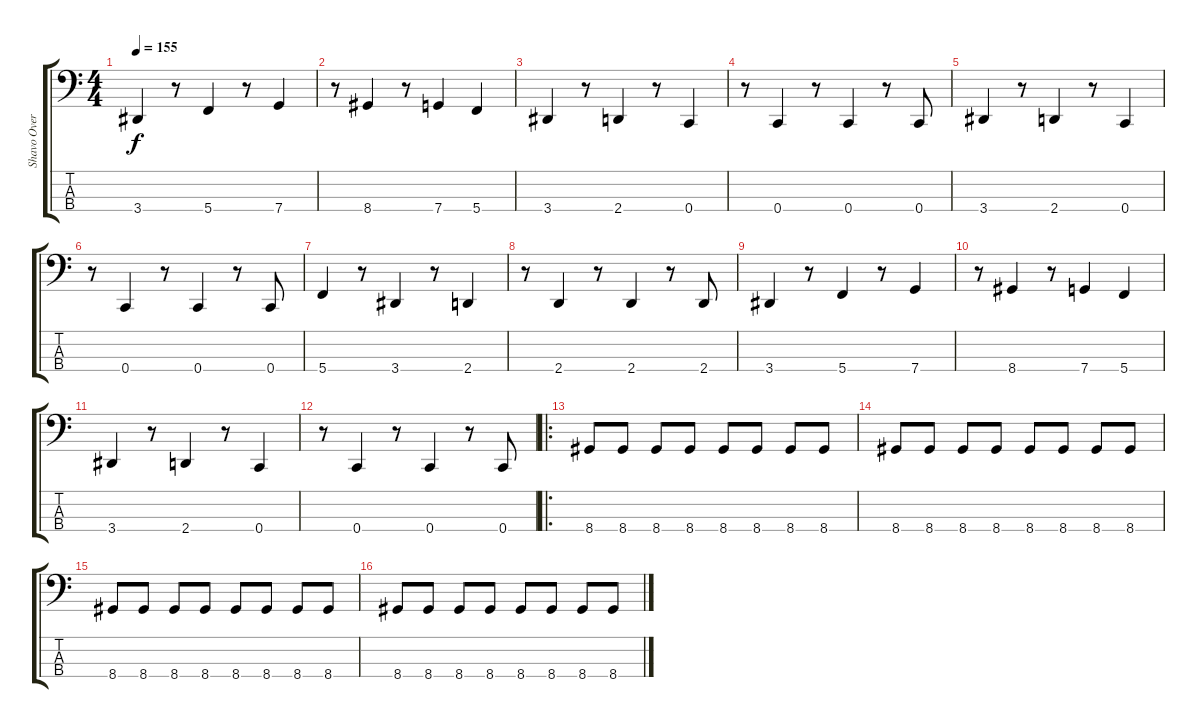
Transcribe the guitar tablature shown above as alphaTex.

\track ("Shavo Overdub" "Shavo Over") {instrument electricbassfinger}
\staff {score tabs}
\tuning (F2 C2 G1 C1) {hide}
\ts (4 4)
\tempo 155
\clef f4
\ks c
3.4.4{dy f} r.8 5.4.4 r.8 7.4.4 |
r.8 8.4.4 r.8 7.4.4 5.4.4 |
3.4.4 r.8 2.4.4 r.8 0.4.4 |
r.8 0.4.4 r.8 0.4.4 r.8 0.4.8 |
3.4.4 r.8 2.4.4 r.8 0.4.4 |
r.8 0.4.4 r.8 0.4.4 r.8 0.4.8 |
5.4.4 r.8 3.4.4 r.8 2.4.4 |
r.8 2.4.4 r.8 2.4.4 r.8 2.4.8 |
3.4.4 r.8 5.4.4 r.8 7.4.4 |
r.8 8.4.4 r.8 7.4.4 5.4.4 |
3.4.4 r.8 2.4.4 r.8 0.4.4 |
r.8 0.4.4 r.8 0.4.4 r.8 0.4.8 |
\ro
8.4.8 8.4.8 8.4.8 8.4.8 8.4.8 8.4.8 8.4.8 8.4.8 |
8.4.8 8.4.8 8.4.8 8.4.8 8.4.8 8.4.8 8.4.8 8.4.8 |
8.4.8 8.4.8 8.4.8 8.4.8 8.4.8 8.4.8 8.4.8 8.4.8 |
8.4.8 8.4.8 8.4.8 8.4.8 8.4.8 8.4.8 8.4.8 8.4.8
